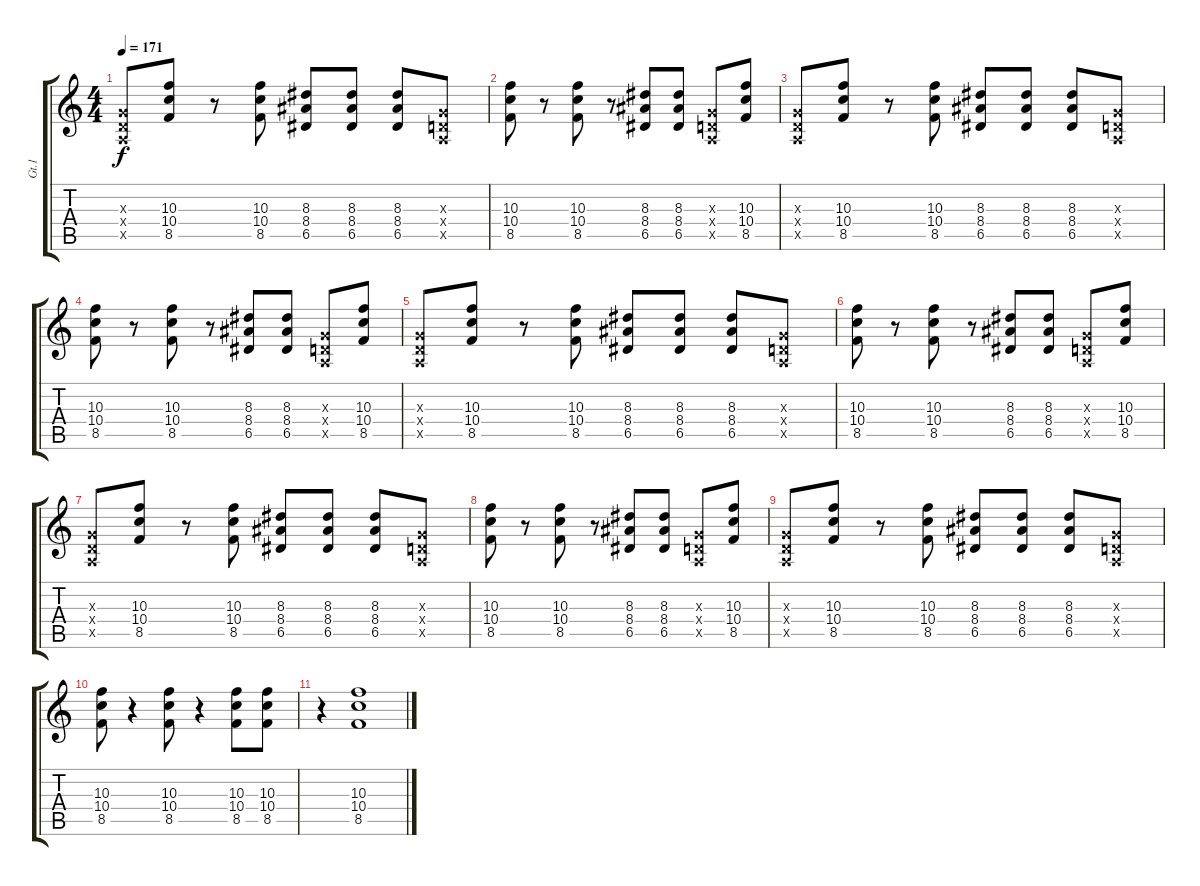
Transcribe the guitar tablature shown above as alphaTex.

\track ("Gt.1" "Gt.1") {instrument overdrivenguitar}
\staff {score tabs}
\tuning (E4 B3 G3 D3 A2 E2) {hide}
\ts (4 4)
\tempo 171
\clef g2
\ks c
(0.3{x} 0.4{x} 0.5{x}).8{dy f} (10.3 10.4 8.5).8 r.8 (10.3 10.4 8.5).8 (8.3 8.4 6.5).8 (8.3 8.4 6.5).8 (8.3 8.4 6.5).8 (0.3{x} 0.4{x} 0.5{x}).8 |
(10.3 10.4 8.5).8 r.8 (10.3 10.4 8.5).8 r.8 (8.3 8.4 6.5).8 (8.3 8.4 6.5).8 (0.3{x} 0.4{x} 0.5{x}).8 (10.3 10.4 8.5).8 |
(0.3{x} 0.4{x} 0.5{x}).8 (10.3 10.4 8.5).8 r.8 (10.3 10.4 8.5).8 (8.3 8.4 6.5).8 (8.3 8.4 6.5).8 (8.3 8.4 6.5).8 (0.3{x} 0.4{x} 0.5{x}).8 |
(10.3 10.4 8.5).8 r.8 (10.3 10.4 8.5).8 r.8 (8.3 8.4 6.5).8 (8.3 8.4 6.5).8 (0.3{x} 0.4{x} 0.5{x}).8 (10.3 10.4 8.5).8 |
(0.3{x} 0.4{x} 0.5{x}).8 (10.3 10.4 8.5).8 r.8 (10.3 10.4 8.5).8 (8.3 8.4 6.5).8 (8.3 8.4 6.5).8 (8.3 8.4 6.5).8 (0.3{x} 0.4{x} 0.5{x}).8 |
(10.3 10.4 8.5).8 r.8 (10.3 10.4 8.5).8 r.8 (8.3 8.4 6.5).8 (8.3 8.4 6.5).8 (0.3{x} 0.4{x} 0.5{x}).8 (10.3 10.4 8.5).8 |
(0.3{x} 0.4{x} 0.5{x}).8 (10.3 10.4 8.5).8 r.8 (10.3 10.4 8.5).8 (8.3 8.4 6.5).8 (8.3 8.4 6.5).8 (8.3 8.4 6.5).8 (0.3{x} 0.4{x} 0.5{x}).8 |
(10.3 10.4 8.5).8 r.8 (10.3 10.4 8.5).8 r.8 (8.3 8.4 6.5).8 (8.3 8.4 6.5).8 (0.3{x} 0.4{x} 0.5{x}).8 (10.3 10.4 8.5).8 |
(0.3{x} 0.4{x} 0.5{x}).8 (10.3 10.4 8.5).8 r.8 (10.3 10.4 8.5).8 (8.3 8.4 6.5).8 (8.3 8.4 6.5).8 (8.3 8.4 6.5).8 (0.3{x} 0.4{x} 0.5{x}).8 |
(10.3 10.4 8.5).8 r.4 (10.3 10.4 8.5).8 r.4 (10.3 10.4 8.5).8 (10.3 10.4 8.5).8 |
r.4 (10.3 10.4 8.5).1
